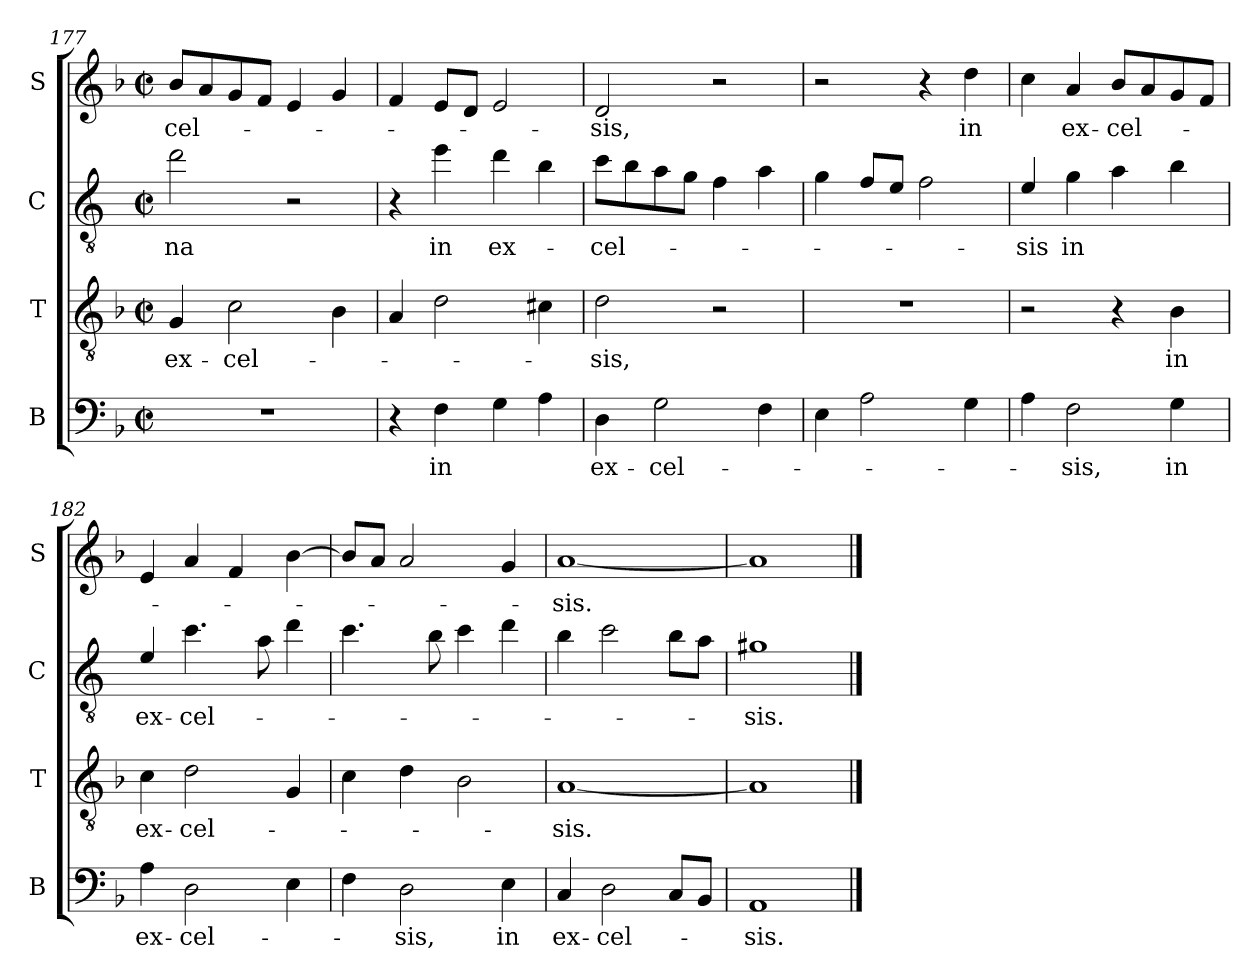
**kern	**text	**kern	**text	**kern	**text	**kern	**text
*part4	*part4	*part3	*part3	*part2	*part2	*part1	*part1
*staff4	*staff4	*staff3	*staff3	*staff2	*staff2	*staff1	*staff1
*I"B	*	*I"T	*	*I"C	*	*I"S	*
*I'B	*	*I'T	*	*I'C	*	*I'S	*
*clefF4	*	*clefGv2	*	*clefGv2	*	*clefG2	*
*	*	*	*	*ITrd4c7	*	*	*
*k[b-]	*	*k[b-]	*	*k[b-]	*	*k[b-]	*
*M2/2	*	*M2/2	*	*M2/2	*	*M2/2	*
*met(c|)	*	*met(c|)	*	*met(c|)	*	*met(c|)	*
=177	=177	=177	=177	=177	=177	=177	=177
!	!	!	!LO:LY:b	!	!LO:LY:b	!	!LO:LY:b
1r	.	4G/	ex-	2g\	-na	8b-/L	-cel-
.	.	.	.	.	.	8a/	.
!	!	!	!LO:LY:b	!	!	!	!
.	.	2c\	-cel-	.	.	8g/	.
.	.	.	.	.	.	8f/J	.
.	.	.	.	2r	.	4e/	.
.	.	4B-\	.	.	.	4g/	.
=178	=178	=178	=178	=178	=178	=178	=178
4r	.	4A/	.	4r	.	4f/	.
!	!LO:LY:b	!	!	!	!LO:LY:b	!	!
4F\	in	2d\	.	4a\	in	8e/L	.
.	.	.	.	.	.	8d/J	.
!	!	!	!	!	!LO:LY:b	!	!
4G\	.	.	.	4g\	ex-	2e/	.
4A\	.	4c#X\	.	4e\	.	.	.
=179	=179	=179	=179	=179	=179	=179	=179
!	!LO:LY:b	!	!LO:LY:b	!	!LO:LY:b	!	!LO:LY:b
4D\	ex-	2d\	-sis,	8f\L	-cel-	2d/	-sis,
.	.	.	.	8e\	.	.	.
!	!LO:LY:b	!	!	!	!	!	!
2G\	-cel-	.	.	8d\	.	.	.
.	.	.	.	8c\J	.	.	.
.	.	2r	.	4B-\	.	2r	.
4F\	.	.	.	4d\	.	.	.
=180	=180	=180	=180	=180	=180	=180	=180
4E\	.	1r	.	4c\	.	2r	.
2A\	.	.	.	8B-/L	.	.	.
.	.	.	.	8A/J	.	.	.
.	.	.	.	2B-\	.	4r	.
!	!	!	!	!	!	!	!LO:LY:b
4G\	.	.	.	.	.	4dd\	in
!!LO:PB:g=z
=181	=181	=181	=181	=181	=181	=181	=181
!	!	!	!	!	!LO:LY:b	!	!
4A\	.	2r	.	4A/	-sis	4cc\	.
!	!LO:LY:b	!	!	!	!LO:LY:b	!	!LO:LY:b
2F\	-sis,	.	.	4c\	in	4a/	ex-
!	!	!	!	!	!	!	!LO:LY:b
.	.	4r	.	4d\	.	8b-/L	-cel-
.	.	.	.	.	.	8a/	.
!	!LO:LY:b	!	!LO:LY:b	!	!	!	!
4G\	in	4B-\	in	4e\	.	8g/	.
.	.	.	.	.	.	8f/J	.
=182	=182	=182	=182	=182	=182	=182	=182
!	!LO:LY:b	!	!LO:LY:b	!	!LO:LY:b	!	!
4A\	ex-	4c\	ex-	4A/	ex-	4e/	.
!	!LO:LY:b	!	!LO:LY:b	!	!LO:LY:b	!	!
2D\	-cel-	2d\	-cel-	4.f\	-cel-	4a/	.
.	.	.	.	.	.	4f/	.
.	.	.	.	8d\	.	.	.
4E\	.	4G/	.	4g\	.	[4b-\	.
=183	=183	=183	=183	=183	=183	=183	=183
4F\	.	4c\	.	4.f\	.	8b-/L]	.
.	.	.	.	.	.	8a/J	.
!	!LO:LY:b	!	!	!	!	!	!
2D\	-sis,	4d\	.	.	.	2a/	.
.	.	.	.	8e\	.	.	.
.	.	2B-\	.	4f\	.	.	.
!	!LO:LY:b	!	!	!	!	!	!
4E\	in	.	.	4g\	.	4g/	.
=184	=184	=184	=184	=184	=184	=184	=184
!	!LO:LY:b	!	!LO:LY:b	!	!	!	!LO:LY:b
4C/	ex-	[1A	-sis.	4e\	.	[1a	-sis.
!	!LO:LY:b	!	!	!	!	!	!
2D\	-cel-	.	.	2f\	.	.	.
8C/L	.	.	.	8e\L	.	.	.
8BB-/J	.	.	.	8d\J	.	.	.
=185	=185	=185	=185	=185	=185	=185	=185
!	!LO:LY:b	!	!	!	!LO:LY:b	!	!
1AA	-sis.	1A]	.	1c#X	-sis.	1a]	.
==	==	==	==	==	==	==	==
*-	*-	*-	*-	*-	*-	*-	*-
